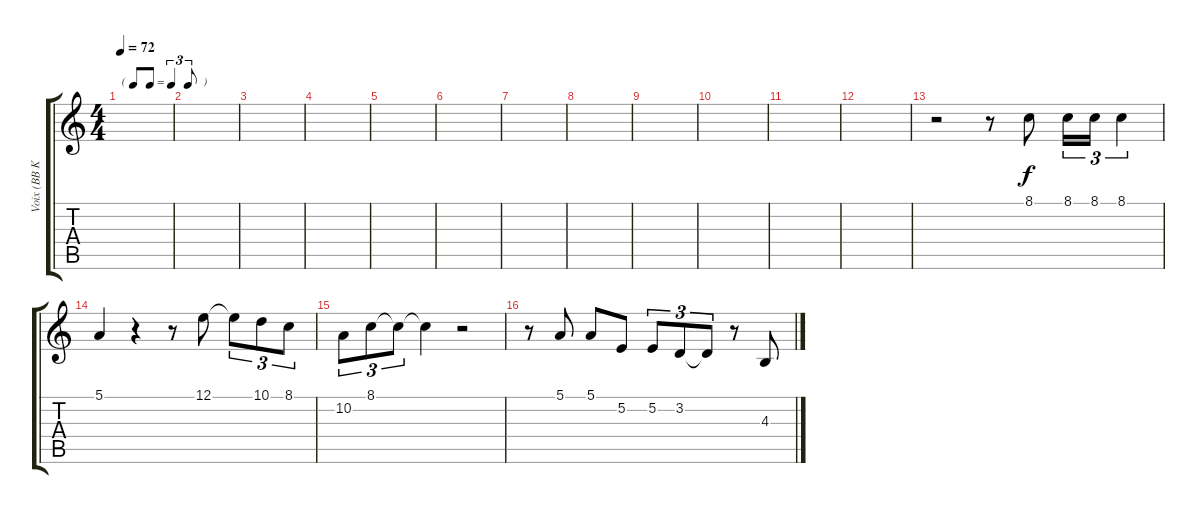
\track ("Voix (BB King)" "Voix (BB K") {instrument tangoaccordion}
\staff {score tabs}
\tuning (E4 B3 G3 D3 A2 E2) {hide}
\ts (4 4)
\tf triplet8th
\tempo 72
\clef g2
\ks c
|
|
|
|
|
|
|
|
|
|
|
|
r.2 r.8 8.1.8 8.1.16{tu (3 2)} 8.1.16{tu (3 2)} 8.1.4{tu (3 2)} |
5.1.4 r.4 r.8 12.1.8 12.1{t}.8{tu (3 2)} 10.1.8{tu (3 2)} 8.1.8{tu (3 2)} |
10.2.8{tu (3 2)} 8.1.8{tu (3 2)} 8.1{t}.8{tu (3 2)} 8.1{t}.4 r.2 |
r.8 5.1.8 5.1.8 5.2.8 5.2.8{tu (3 2)} 3.2.8{tu (3 2)} 3.2{t}.8{tu (3 2)} r.8 4.3.8
